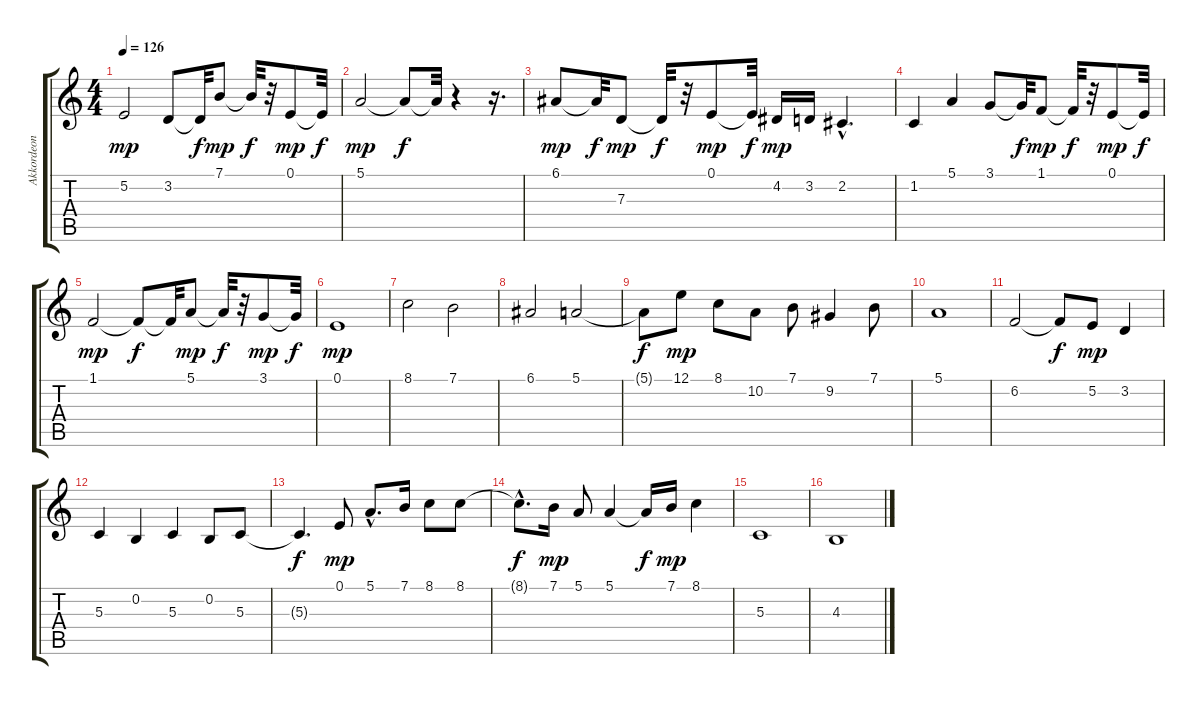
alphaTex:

\track ("Akkordeon" "Akkordeon") {instrument tangoaccordion}
\staff {score tabs}
\tuning (E4 B3 G3 D3 A2 E2) {hide}
\ts (4 4)
\tempo 126
\clef g2
\ks c
5.2.2{dy mp} 3.2.8 3.2{t}.32{dy f} 7.1.8{dy mp} 7.1{t}.32{dy f} r.32 0.1.8{dy mp} 0.1{t}.32{dy f} |
5.1.2{dy mp} 5.1{t}.8{dy f} 5.1{t}.32 r.4 r.16{d} |
6.1.8{dy mp} 6.1{t}.32{dy f} 7.3.8{dy mp} 7.3{t}.32{dy f} r.32 0.1.8{dy mp} 0.1{t}.32{dy f} 4.2.16{dy mp} 3.2.16 2.2{hac}.4{d} |
1.2.4 5.1.4 3.1.8 3.1{t}.32{dy f} 1.1.8{dy mp} 1.1{t}.32{dy f} r.32 0.1.8{dy mp} 0.1{t}.32{dy f} |
1.1.2{dy mp} 1.1{t}.8{dy f} 1.1{t}.32 5.1.8{dy mp} 5.1{t}.32{dy f} r.32 3.1.8{dy mp} 3.1{t}.32{dy f} |
0.1.1{dy mp} |
8.1.2 7.1.2 |
6.1.2 5.1.2 |
5.1{t}.8{dy f} 12.1.8{dy mp} 8.1.8 10.2.8 7.1.8 9.2.4 7.1.8 |
5.1.1 |
6.2.2 6.2{t}.8{dy f} 5.2.8{dy mp} 3.2.4 |
5.3.4 0.2.4 5.3.4 0.2.8 5.3.8 |
5.3{t}.4{d dy f} 0.1.8{dy mp} 5.1{hac}.8{d} 7.1.16 8.1.8 8.1.8 |
8.1{hac t}.8{d dy f} 7.1.16{dy mp} 5.1.8 5.1.4 5.1{t}.16{dy f} 7.1.16{dy mp} 8.1.4 |
5.3.1 |
4.3.1
